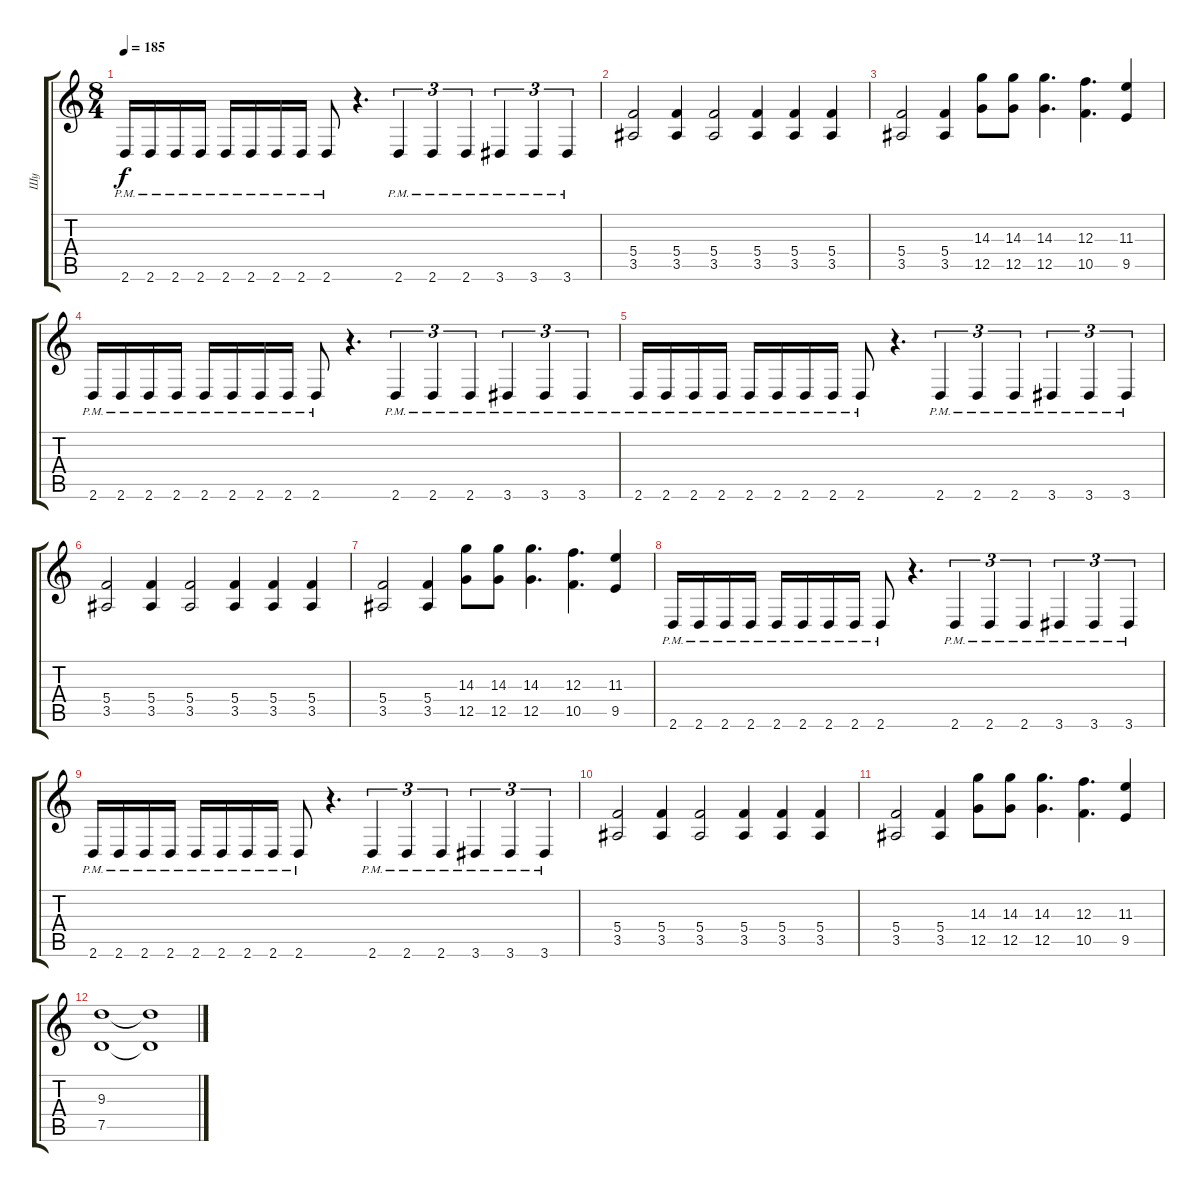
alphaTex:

\track ("Шу" "Шу") {instrument distortionguitar}
\staff {score tabs}
\tuning (D4 A3 F3 C3 G2 C2) {hide}
\ts (8 4)
\tempo 185
\clef g2
\ks c
2.6{pm}.16{dy f} 2.6{pm}.16 2.6{pm}.16 2.6{pm}.16 2.6{pm}.16 2.6{pm}.16 2.6{pm}.16 2.6{pm}.16 2.6{pm}.8 r.4{d} 2.6{pm}.4{tu (3 2)} 2.6{pm}.4{tu (3 2)} 2.6{pm}.4{tu (3 2)} 3.6{pm}.4{tu (3 2)} 3.6{pm}.4{tu (3 2)} 3.6{pm}.4{tu (3 2)} |
(5.4 3.5).2 (5.4 3.5).4 (5.4 3.5).2 (5.4 3.5).4 (5.4 3.5).4 (5.4 3.5).4 |
(5.4 3.5).2 (5.4 3.5).4 (14.3 12.5).8 (14.3 12.5).8 (14.3 12.5).4{d} (12.3 10.5).4{d} (11.3 9.5).4 |
2.6{pm}.16 2.6{pm}.16 2.6{pm}.16 2.6{pm}.16 2.6{pm}.16 2.6{pm}.16 2.6{pm}.16 2.6{pm}.16 2.6{pm}.8 r.4{d} 2.6{pm}.4{tu (3 2)} 2.6{pm}.4{tu (3 2)} 2.6{pm}.4{tu (3 2)} 3.6{pm}.4{tu (3 2)} 3.6{pm}.4{tu (3 2)} 3.6{pm}.4{tu (3 2)} |
2.6{pm}.16 2.6{pm}.16 2.6{pm}.16 2.6{pm}.16 2.6{pm}.16 2.6{pm}.16 2.6{pm}.16 2.6{pm}.16 2.6{pm}.8 r.4{d} 2.6{pm}.4{tu (3 2)} 2.6{pm}.4{tu (3 2)} 2.6{pm}.4{tu (3 2)} 3.6{pm}.4{tu (3 2)} 3.6{pm}.4{tu (3 2)} 3.6{pm}.4{tu (3 2)} |
(5.4 3.5).2 (5.4 3.5).4 (5.4 3.5).2 (5.4 3.5).4 (5.4 3.5).4 (5.4 3.5).4 |
(5.4 3.5).2 (5.4 3.5).4 (14.3 12.5).8 (14.3 12.5).8 (14.3 12.5).4{d} (12.3 10.5).4{d} (11.3 9.5).4 |
2.6{pm}.16 2.6{pm}.16 2.6{pm}.16 2.6{pm}.16 2.6{pm}.16 2.6{pm}.16 2.6{pm}.16 2.6{pm}.16 2.6{pm}.8 r.4{d} 2.6{pm}.4{tu (3 2)} 2.6{pm}.4{tu (3 2)} 2.6{pm}.4{tu (3 2)} 3.6{pm}.4{tu (3 2)} 3.6{pm}.4{tu (3 2)} 3.6{pm}.4{tu (3 2)} |
2.6{pm}.16 2.6{pm}.16 2.6{pm}.16 2.6{pm}.16 2.6{pm}.16 2.6{pm}.16 2.6{pm}.16 2.6{pm}.16 2.6{pm}.8 r.4{d} 2.6{pm}.4{tu (3 2)} 2.6{pm}.4{tu (3 2)} 2.6{pm}.4{tu (3 2)} 3.6{pm}.4{tu (3 2)} 3.6{pm}.4{tu (3 2)} 3.6{pm}.4{tu (3 2)} |
(5.4 3.5).2 (5.4 3.5).4 (5.4 3.5).2 (5.4 3.5).4 (5.4 3.5).4 (5.4 3.5).4 |
(5.4 3.5).2 (5.4 3.5).4 (14.3 12.5).8 (14.3 12.5).8 (14.3 12.5).4{d} (12.3 10.5).4{d} (11.3 9.5).4 |
(9.3 7.5).1 (9.3{t} 7.5{t}).1
